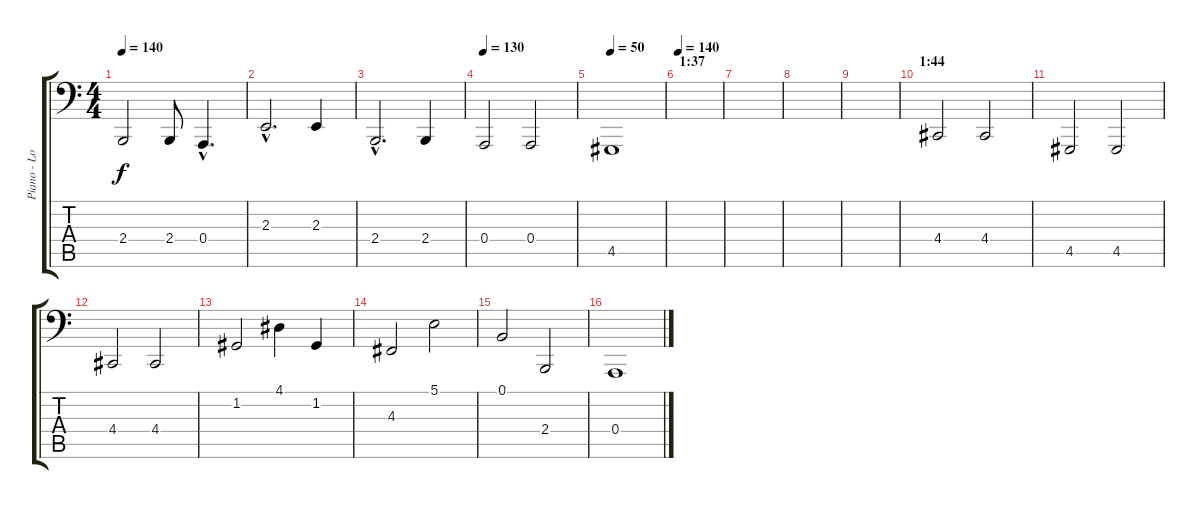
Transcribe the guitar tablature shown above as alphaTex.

\track ("Piano - Low" "Piano - Lo") {instrument acousticgrandpiano}
\staff {score tabs}
\tuning (B2 G2 D2 A1 E1 B0) {hide}
\ts (4 4)
\tempo 140
\clef f4
\ks c
2.4.2{dy f} 2.4.8 0.4{hac}.4{d} |
2.3{hac}.2{d} 2.3.4 |
2.4{hac}.2{d} 2.4.4 |
\tempo 130
0.4.2 0.4.2 |
\tempo 50
4.5.1 |
\section ("" "1:37")
\tempo 140
|
|
|
|
\section ("" "1:44")
4.4.2 4.4.2 |
4.5.2 4.5.2 |
4.4.2 4.4.2 |
1.2.2 4.1.4 1.2.4 |
4.3.2 5.1.2 |
0.1.2 2.4.2 |
0.4.1
